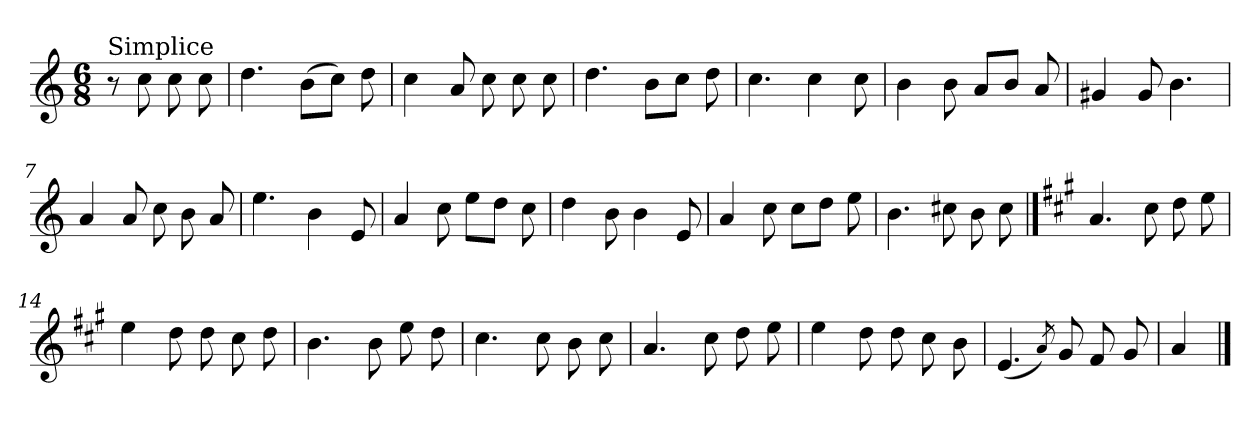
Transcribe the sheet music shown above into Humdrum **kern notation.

**kern
*part1
*staff1
*clefG2
*k[]
*C:
*M6/8
=
!LO:TX:a:t=Simplice
8r
8cc\
8cc\
8cc\
=1
4.dd\
(>8b\L
8cc\J)
8dd\
=2
4cc\
8a/
8cc\
8cc\
8cc\
=3
4.dd\
8b\L
8cc\J
8dd\
=4
4.cc\
4cc\
8cc\
=5
4b\
8b\
8a/L
8b/J
8a/
=6
4g#X/
8g#/
4.b\
!!LO:LB:g=z
=7
4a/
8a/
8cc\
8b\
8a/
=8
4.ee\
4b\
8e/
=9
4a/
8cc\
8ee\L
8dd\J
8cc\
=10
4dd\
8b\
4b\
8e/
=11
4a/
8cc\
8cc\L
8dd\J
8ee\
=12
4.b\
8cc#X\
8b\
8cc#\
==13
*k[f#c#g#]
4.a/
8cc#\
8dd\
8ee\
!!LO:LB:g=z
=14
4ee\
8dd\
8dd\
8cc#\
8dd\
=15
4.b\
8b\
8ee\
8dd\
=16
4.cc#\
8cc#\
8b\
8cc#\
=17
4.a/
8cc#\
8dd\
8ee\
=18
4ee\
8dd\
8dd\
8cc#\
8b\
=19
(<4.e/
8qa/)
8g#/
8f#/
8g#/
=20
4a/
==
*-
